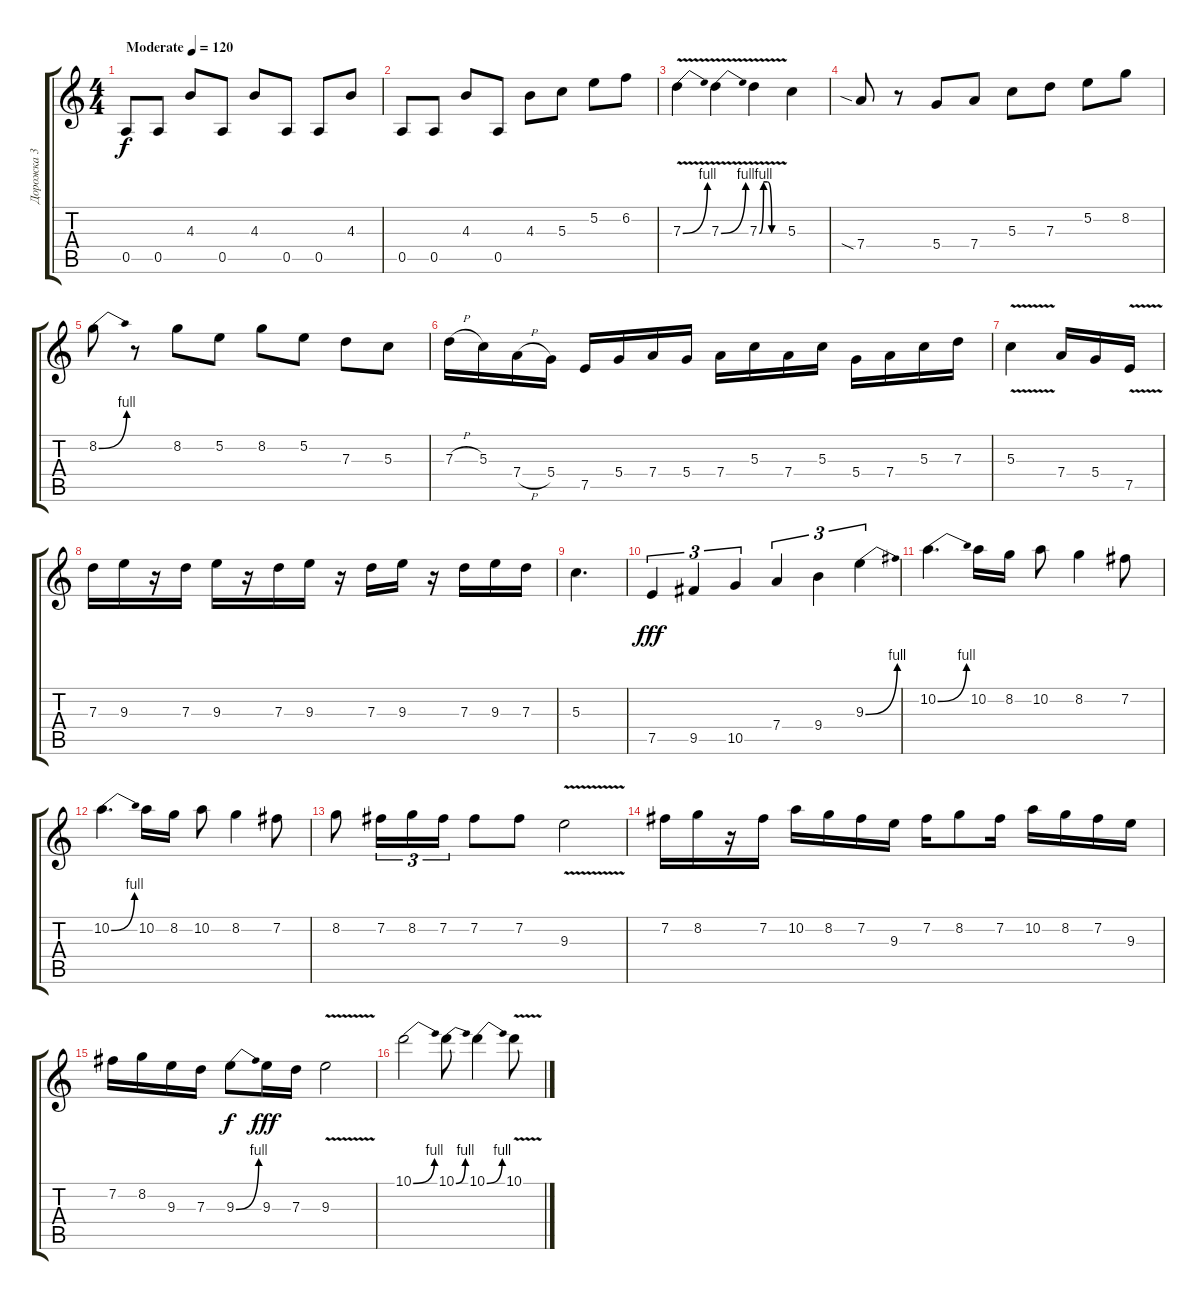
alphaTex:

\track ("Дорожка 3" "Дорожка 3") {instrument electricguitarjazz}
\staff {score tabs}
\tuning (E4 B3 G3 D3 A2 E2) {hide}
\ts (4 4)
\tempo (120 "Moderate")
\clef g2
\ks c
0.5.8{dy f instrument electricguitarjazz} 0.5.8 4.3.8 0.5.8 4.3.8 0.5.8 0.5.8 4.3.8 |
0.5.8 0.5.8 4.3.8 0.5.8 4.3.8 5.3.8 5.2.8 6.2.8 |
7.3{be (bend 0 0 60 4) v}.4 7.3{be (bend 0 0 60 4) v}.4 7.3{be (custom 0 0 10 4 20 4 30 0 60 0) v}.4 5.3.4 |
7.4{sia}.8 r.8 5.4.8 7.4.8 5.3.8 7.3.8 5.2.8 8.2.8 |
8.2{be (bend 0 0 60 4)}.8 r.8 8.2.8 5.2.8 8.2.8 5.2.8 7.3.8 5.3.8 |
7.3{h}.16 5.3.16 7.4{h}.16 5.4.16 7.5.16 5.4.16 7.4.16 5.4.16 7.4.16 5.3.16 7.4.16 5.3.16 5.4.16 7.4.16 5.3.16 7.3.16 |
5.3{v}.4 7.4.16 5.4.16 7.5{v}.16 |
7.3.16 9.3.16 r.16 7.3.16 9.3.16 r.16 7.3.16 9.3.16 r.16 7.3.16 9.3.16 r.16 7.3.16 9.3.16 7.3.16 |
5.3.4{d} |
7.5.4{tu (3 2) dy fff} 9.5.4{tu (3 2)} 10.5.4{tu (3 2)} 7.4.4{tu (3 2)} 9.4.4{tu (3 2)} 9.3{be (bend 0 0 60 4)}.4{tu (3 2)} |
10.2{be (bend 0 0 60 4)}.4{d} 10.2.16 8.2.16 10.2.8 8.2.4 7.2.8 |
10.2{be (bend 0 0 60 4)}.4{d} 10.2.16 8.2.16 10.2.8 8.2.4 7.2.8 |
8.2.8 7.2.16{tu (3 2)} 8.2.16{tu (3 2)} 7.2.16{tu (3 2)} 7.2.8 7.2.8 9.3{v}.2 |
7.2.16 8.2.16 r.16 7.2.16 10.2.16 8.2.16 7.2.16 9.3.16 7.2.16 8.2.8 7.2.16 10.2.16 8.2.16 7.2.16 9.3.16 |
7.2.16 8.2.16 9.3.16 7.3.16 9.3{be (bend 0 0 60 4)}.8{dy f} 9.3.16{dy fff} 7.3.16 9.3{v}.2 |
10.1{be (bend 0 0 60 4)}.2 10.1{be (bend 0 0 60 4)}.8 10.1{be (bend 0 0 60 4)}.4 10.1{v}.8
